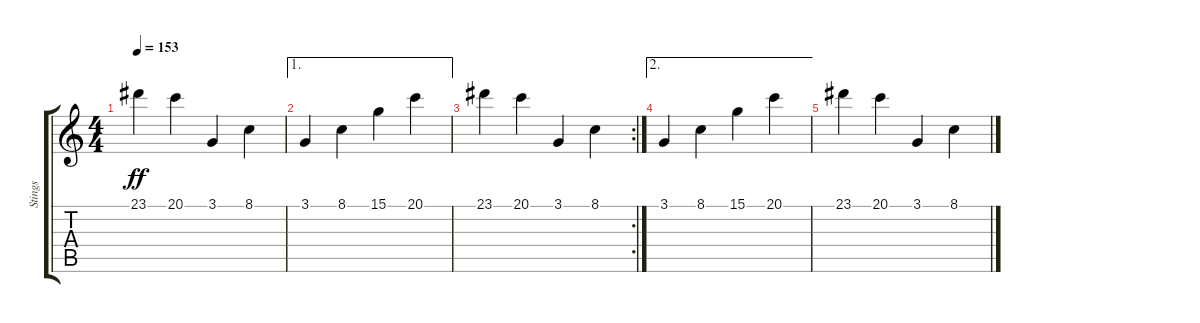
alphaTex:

\track ("Stings" "Stings") {instrument stringensemble1}
\staff {score tabs}
\tuning (E4 B3 G3 D3 A2 E2) {hide}
\ts (4 4)
\tempo 153
\clef g2
\ks c
23.1.4{dy ff} 20.1.4 3.1.4 8.1.4 |
\ae 1
3.1.4 8.1.4 15.1.4 20.1.4 |
\rc 2
23.1.4 20.1.4 3.1.4 8.1.4 |
\ae 2
3.1.4 8.1.4 15.1.4 20.1.4 |
23.1.4 20.1.4 3.1.4 8.1.4
